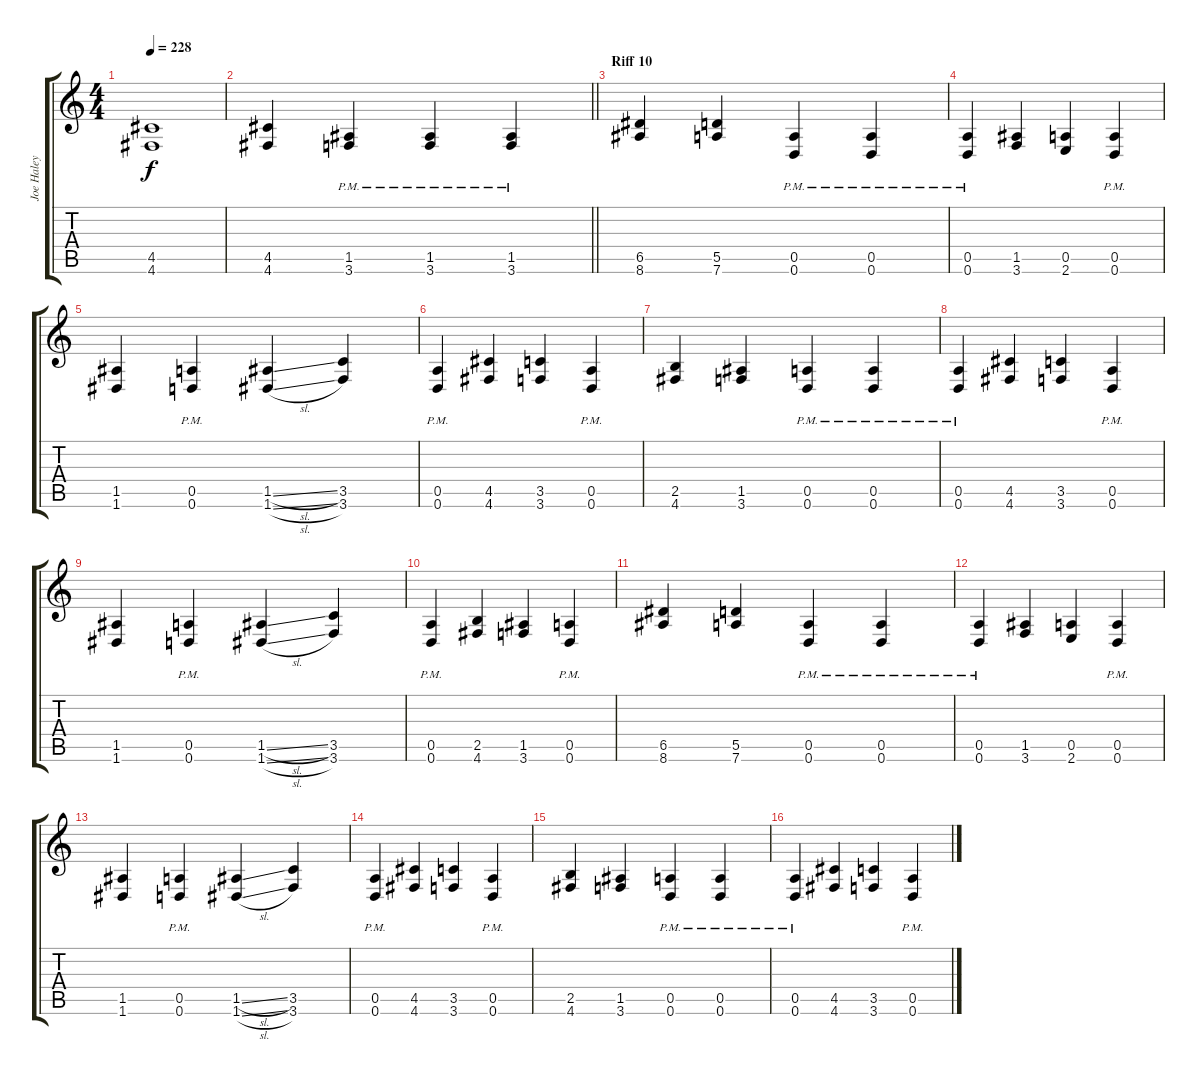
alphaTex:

\track ("Joe Haley" "Joe Haley") {instrument distortionguitar}
\staff {score tabs}
\tuning (E4 B3 G3 D3 A2 D2) {hide}
\ts (4 4)
\tempo 228
\clef g2
\ks c
(4.5{t} 4.6{t}).1{dy f} |
\barLineRight lightlight
(4.5 4.6).4 (1.5{pm} 3.6{pm}).4 (1.5{pm} 3.6{pm}).4 (1.5{pm} 3.6{pm}).4 |
\section ("" "Riff 10")
(6.5 8.6).4 (5.5 7.6).4 (0.5{pm} 0.6{pm}).4 (0.5{pm} 0.6{pm}).4 |
(0.5{pm} 0.6{pm}).4 (1.5 3.6).4 (0.5 2.6).4 (0.5{pm} 0.6{pm}).4 |
(1.5 1.6).4 (0.5{pm} 0.6{pm}).4 (1.5{sl} 1.6{sl}).4 (3.5 3.6).4 |
(0.5{pm} 0.6{pm}).4 (4.5 4.6).4 (3.5 3.6).4 (0.5{pm} 0.6{pm}).4 |
(2.5 4.6).4 (1.5 3.6).4 (0.5{pm} 0.6{pm}).4 (0.5{pm} 0.6{pm}).4 |
(0.5{pm} 0.6{pm}).4 (4.5 4.6).4 (3.5 3.6).4 (0.5{pm} 0.6{pm}).4 |
(1.5 1.6).4 (0.5{pm} 0.6{pm}).4 (1.5{sl} 1.6{sl}).4 (3.5 3.6).4 |
(0.5{pm} 0.6{pm}).4 (2.5 4.6).4 (1.5 3.6).4 (0.5{pm} 0.6{pm}).4 |
(6.5 8.6).4 (5.5 7.6).4 (0.5{pm} 0.6{pm}).4 (0.5{pm} 0.6{pm}).4 |
(0.5{pm} 0.6{pm}).4 (1.5 3.6).4 (0.5 2.6).4 (0.5{pm} 0.6{pm}).4 |
(1.5 1.6).4 (0.5{pm} 0.6{pm}).4 (1.5{sl} 1.6{sl}).4 (3.5 3.6).4 |
(0.5{pm} 0.6{pm}).4 (4.5 4.6).4 (3.5 3.6).4 (0.5{pm} 0.6{pm}).4 |
(2.5 4.6).4 (1.5 3.6).4 (0.5{pm} 0.6{pm}).4 (0.5{pm} 0.6{pm}).4 |
(0.5{pm} 0.6{pm}).4 (4.5 4.6).4 (3.5 3.6).4 (0.5{pm} 0.6{pm}).4
